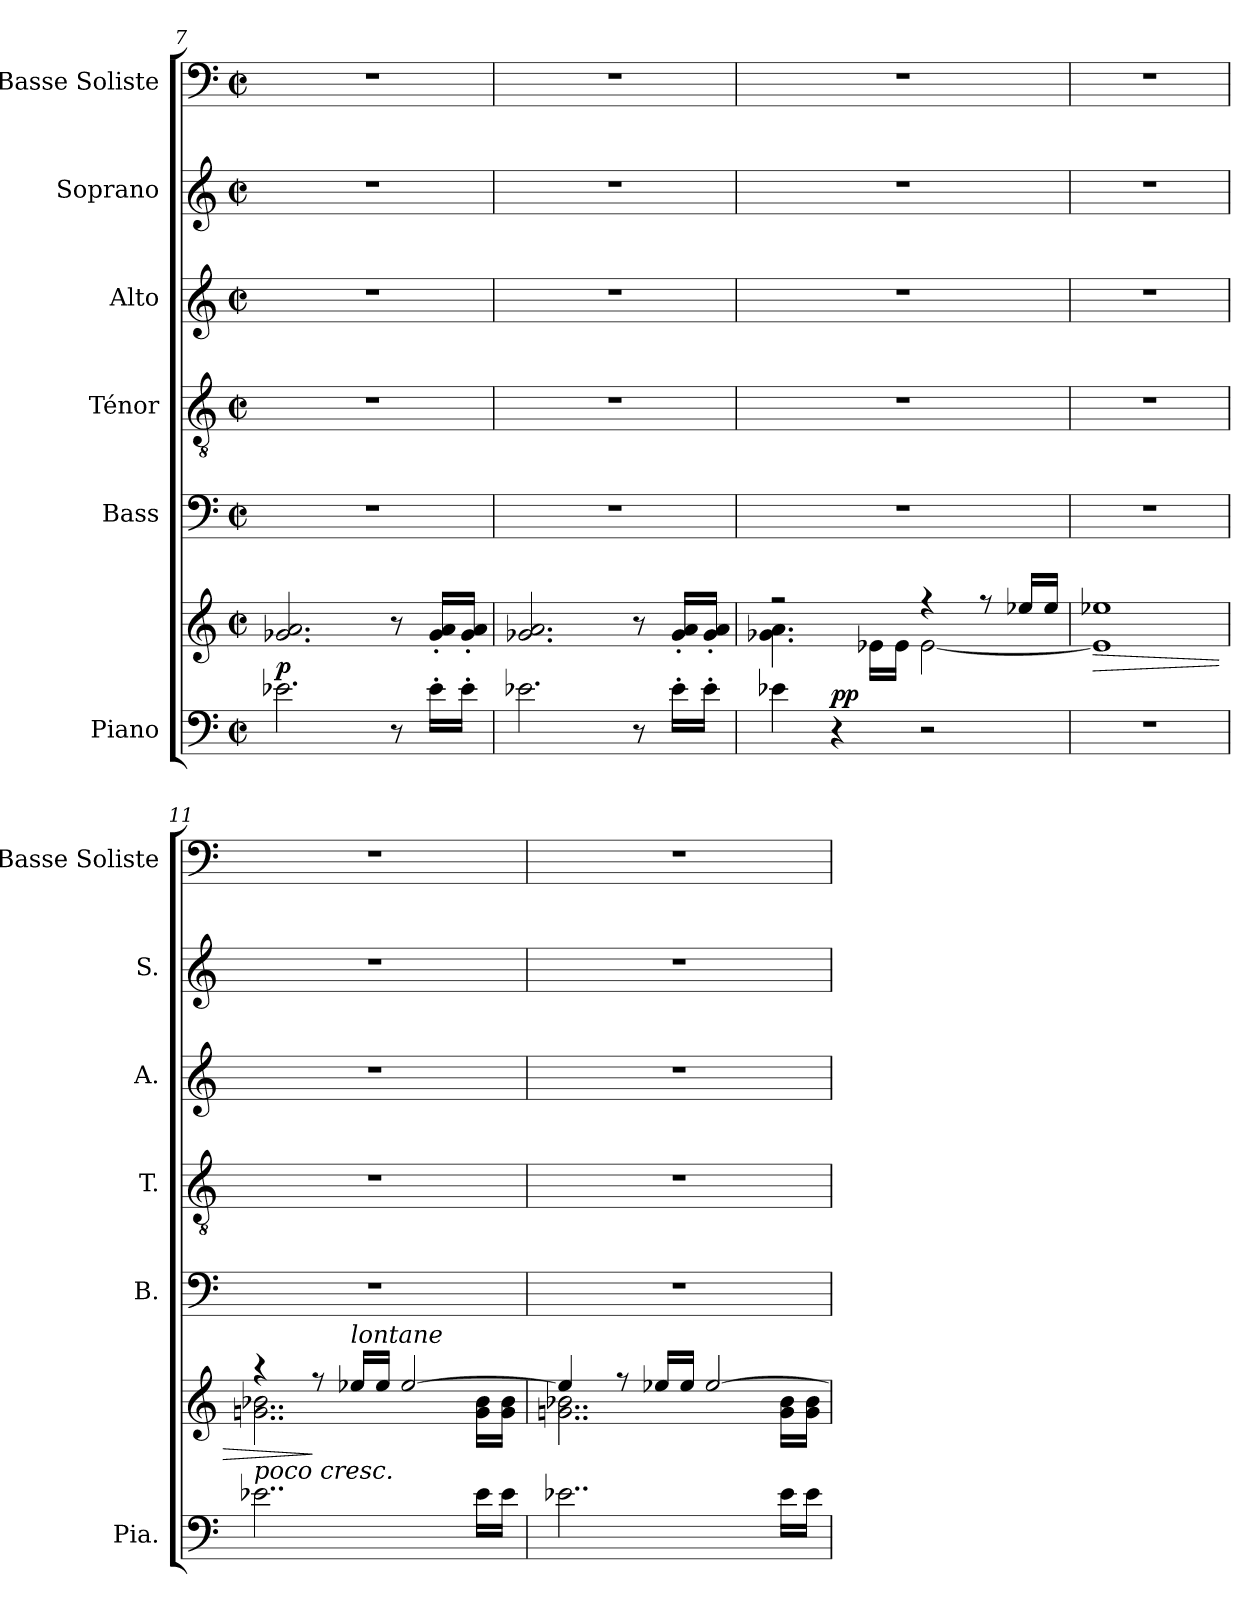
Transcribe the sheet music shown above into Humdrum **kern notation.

**kern	**kern	**dynam	**kern	**kern	**kern	**kern	**kern
*part6	*part6	*part6	*part5	*part4	*part3	*part2	*part1
*staff7	*staff6	*staff6/7	*staff5	*staff4	*staff3	*staff2	*staff1
*I"Piano	*	*	*I"Bass	*I"Ténor	*I"Alto	*I"Soprano	*I"Basse Soliste
*I'Pia.	*	*	*I'B.	*I'T.	*I'A.	*I'S.	*I'Basse Soliste
*clefF4	*clefG2	*	*clefF4	*clefGv2	*clefG2	*clefG2	*clefF4
*k[]	*k[]	*	*k[]	*k[]	*k[]	*k[]	*k[]
*M2/2	*M2/2	*	*M2/2	*M2/2	*M2/2	*M2/2	*M2/2
*met(c|)	*met(c|)	*	*met(c|)	*met(c|)	*met(c|)	*met(c|)	*met(c|)
=7	=7	=7	=7	=7	=7	=7	=7
!	!	!LO:DY:a=2	!	!	!	!	!
2.e-X\	2.g-X/ 2.a/	p	1r	1r	1r	1r	1r
8r	8r	.	.	.	.	.	.
16e-'\LL	16g-/' 16a/'LL	.	.	.	.	.	.
16e-'\JJ	16g-/' 16a/'JJ	.	.	.	.	.	.
=8	=8	=8	=8	=8	=8	=8	=8
2.e-X\	2.g-X/ 2.a/	.	1r	1r	1r	1r	1r
8r	8r	.	.	.	.	.	.
16e-'\LL	16g-/' 16a/'LL	.	.	.	.	.	.
16e-'\JJ	16g-/' 16a/'JJ	.	.	.	.	.	.
!!LO:LB:g=z
=9	=9	=9	=9	=9	=9	=9	=9
*	*^	*	*	*	*	*	*
4e-X\	2r	4.g-X\ 4.a\	.	1r	1r	1r	1r	1r
!	!	!	!LO:DY:a=2	!	!	!	!	!
4r	.	.	pp	.	.	.	.	.
.	.	16e-X\LL	.	.	.	.	.	.
.	.	16e-\JJ	.	.	.	.	.	.
2r	4r	[2e-\	.	.	.	.	.	.
.	8r	.	.	.	.	.	.	.
.	16ee-X/LL	.	.	.	.	.	.	.
.	16ee-/JJ	.	.	.	.	.	.	.
=10	=10	=10	=10	=10	=10	=10	=10	=10
!	!	!	!LO:HP:b	!	!	!	!	!
1r	1ee-X	1e-]	>	1r	1r	1r	1r	1r
=11	=11	=11	=11	=11	=11	=11	=11	=11
!LO:TX:a:i:t=poco cresc.	!	!	!	!	!	!	!	!
2..e-X\	4r	2..gn\ 2..b-X\	.	1r	1r	1r	1r	1r
.	8r	.	]	.	.	.	.	.
!	!LO:TX:a:i:t=lontane	!	!	!	!	!	!	!
.	16ee-X/LL	.	.	.	.	.	.	.
.	16ee-/JJ	.	.	.	.	.	.	.
.	[2ee-/	.	.	.	.	.	.	.
16e-\LL	.	16g\ 16b-\LL	.	.	.	.	.	.
16e-\JJ	.	16g\ 16b-\JJ	.	.	.	.	.	.
=12	=12	=12	=12	=12	=12	=12	=12	=12
2..e-X\	4ee-/]	2..gn\ 2..b-X\	.	1r	1r	1r	1r	1r
.	8r	.	.	.	.	.	.	.
.	16ee-X/LL	.	.	.	.	.	.	.
.	16ee-/JJ	.	.	.	.	.	.	.
.	[2ee-/	.	.	.	.	.	.	.
16e-\LL	.	16g\ 16b-\LL	.	.	.	.	.	.
16e-\JJ	.	16g\ 16b-\JJ	.	.	.	.	.	.
*	*v	*v	*	*	*	*	*	*
=	=	=	=	=	=	=	=
*-	*-	*-	*-	*-	*-	*-	*-
